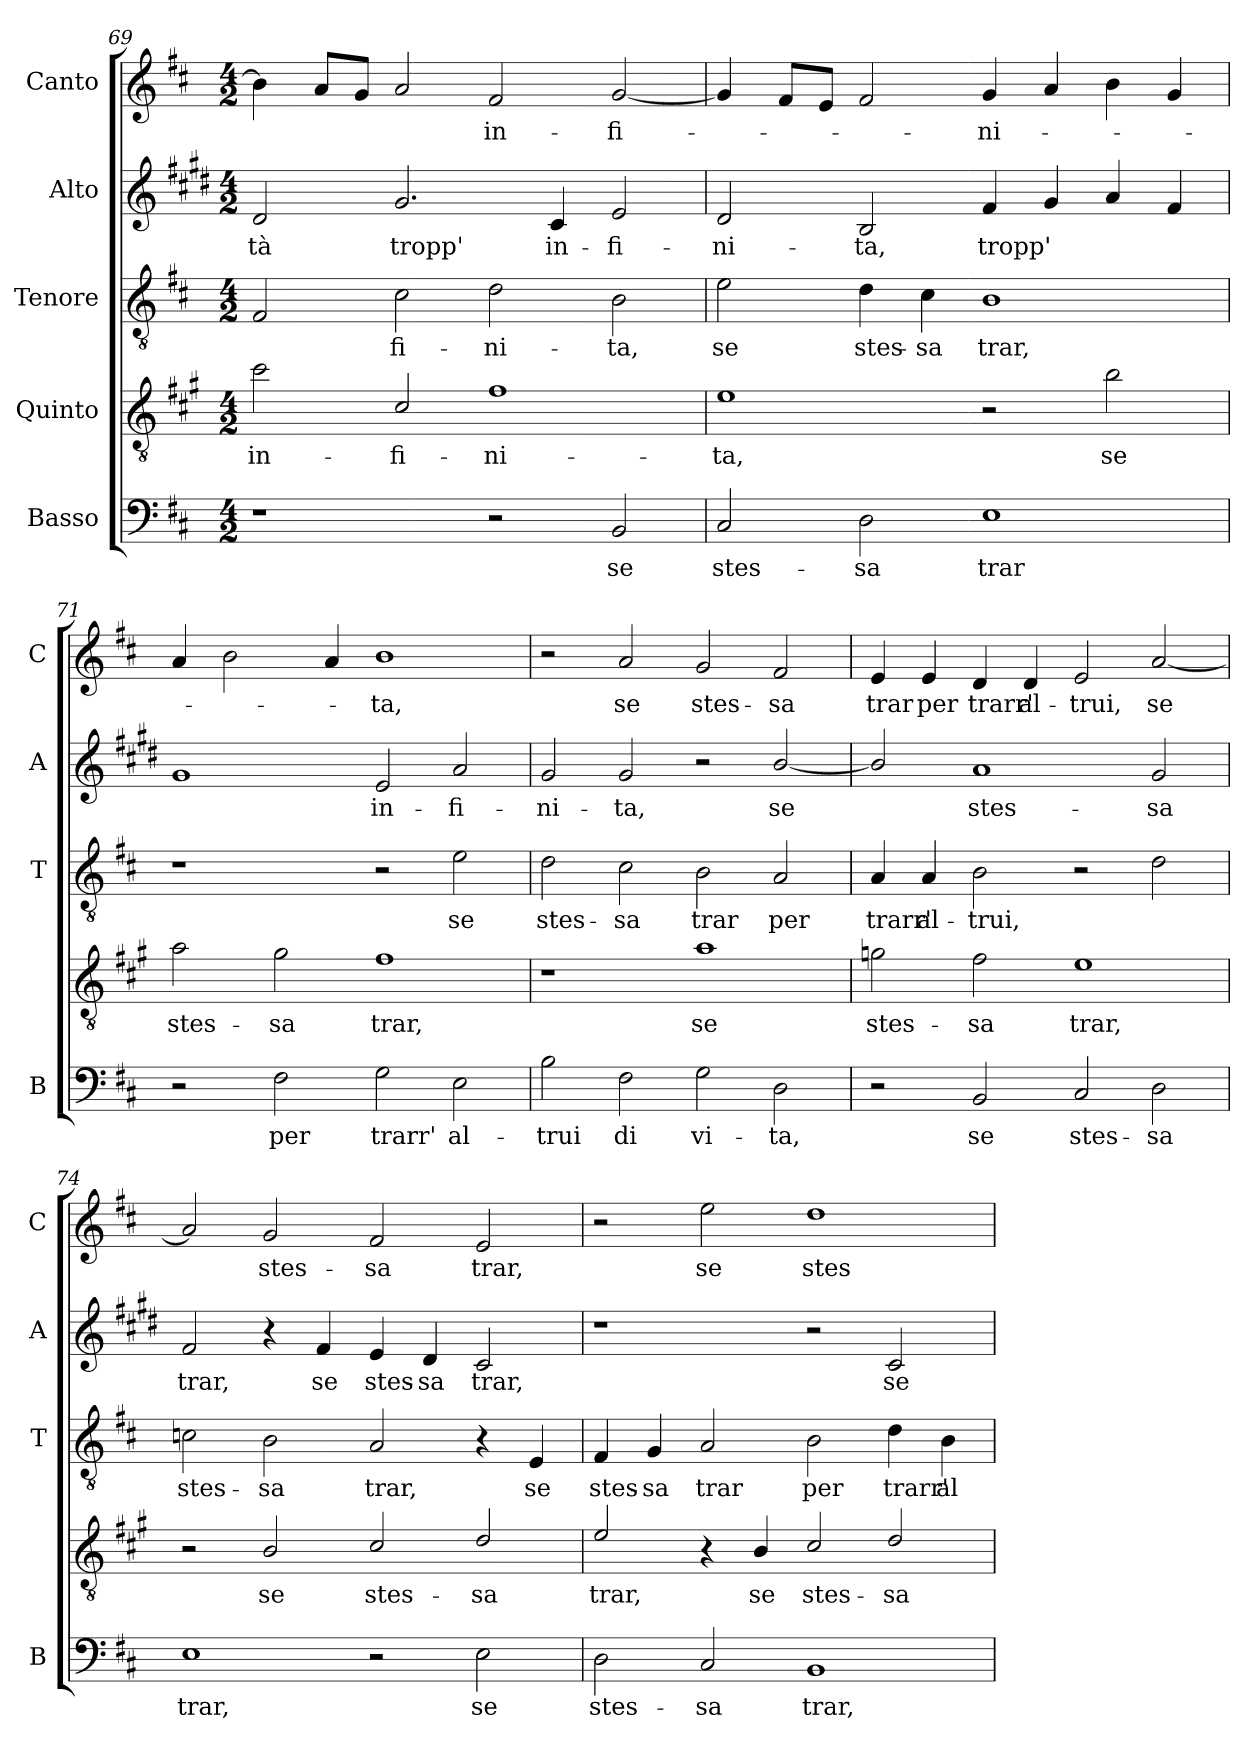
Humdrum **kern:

**kern	**text	**kern	**text	**kern	**text	**kern	**text	**kern	**text
*part5	*part5	*part4	*part4	*part3	*part3	*part2	*part2	*part1	*part1
*staff5	*staff5	*staff4	*staff4	*staff3	*staff3	*staff2	*staff2	*staff1	*staff1
*I"Basso	*	*I"Quinto	*	*I"Tenore	*	*I"Alto	*	*I"Canto	*
*I'B	*	*	*	*I'T	*	*I'A	*	*I'C	*
*clefF4	*	*clefGv2	*	*clefGv2	*	*clefG2	*	*clefG2	*
*	*	*ITrd4c7	*	*	*	*ITrd1c2	*	*	*
*k[f#c#]	*	*k[f#c#]	*	*k[f#c#]	*	*k[f#c#]	*	*k[f#c#]	*
*D:	*	*D:	*	*D:	*	*D:	*	*D:	*
*M4/2	*	*M4/2	*	*M4/2	*	*M4/2	*	*M4/2	*
=69	=69	=69	=69	=69	=69	=69	=69	=69	=69
!	!	!	!LO:LY:b	!	!	!	!LO:LY:b	!	!
1r	.	2f#\	in-	2F#/	.	2c#/	-tà	4b\]	.
.	.	.	.	.	.	.	.	8a/L	.
.	.	.	.	.	.	.	.	8g/J	.
!	!	!	!LO:LY:b	!	!LO:LY:b	!	!LO:LY:b	!	!
.	.	2F#/	-fi-	2c#\	-fi-	2.f#/	tropp'	2a/	.
!	!	!	!LO:LY:b	!	!LO:LY:b	!	!	!	!LO:LY:b
2r	.	1B	-ni-	2d\	-ni-	.	.	2f#/	in-
!	!	!	!	!	!	!	!LO:LY:b	!	!
.	.	.	.	.	.	4B/	in-	.	.
!	!LO:LY:b	!	!	!	!LO:LY:b	!	!LO:LY:b	!	!LO:LY:b
2BB/	se	.	.	2B\	-ta,	2d/	-fi-	[2g/	-fi-
!!LO:LB:g=z
=70	=70	=70	=70	=70	=70	=70	=70	=70	=70
!	!LO:LY:b	!	!LO:LY:b	!	!LO:LY:b	!	!LO:LY:b	!	!
2C#/	stes-	1A	-ta,	2e\	se	2c#/	-ni-	4g/]	.
.	.	.	.	.	.	.	.	8f#/L	.
.	.	.	.	.	.	.	.	8e/J	.
!	!LO:LY:b	!	!	!	!LO:LY:b	!	!LO:LY:b	!	!
2D\	-sa	.	.	4d\	stes-	2A/	-ta,	2f#/	.
!	!	!	!	!	!LO:LY:b	!	!	!	!
.	.	.	.	4c#\	-sa	.	.	.	.
!	!LO:LY:b	!	!	!	!LO:LY:b	!	!LO:LY:b	!	!LO:LY:b
1E	trar	2r	.	1B	trar,	4e/	tropp'	4g/	-ni-
.	.	.	.	.	.	4f#/	.	4a/	.
!	!	!	!LO:LY:b	!	!	!	!	!	!
.	.	2e\	se	.	.	4g/	.	4b\	.
.	.	.	.	.	.	4e/	.	4g/	.
=71	=71	=71	=71	=71	=71	=71	=71	=71	=71
!	!	!	!LO:LY:b	!	!	!	!	!	!
2r	.	2d\	stes-	1r	.	1f#	.	4a/	.
.	.	.	.	.	.	.	.	2b\	.
!	!LO:LY:b	!	!LO:LY:b	!	!	!	!	!	!
2F#\	per	2c#\	-sa	.	.	.	.	.	.
.	.	.	.	.	.	.	.	4a/	.
!	!LO:LY:b	!	!LO:LY:b	!	!	!	!LO:LY:b	!	!LO:LY:b
2G\	trarr'	1B	trar,	2r	.	2d/	in-	1b	-ta,
!	!LO:LY:b	!	!	!	!LO:LY:b	!	!LO:LY:b	!	!
2E\	al-	.	.	2e\	se	2g/	-fi-	.	.
=72	=72	=72	=72	=72	=72	=72	=72	=72	=72
!	!LO:LY:b	!	!	!	!LO:LY:b	!	!LO:LY:b	!	!
2B\	-trui	1r	.	2d\	stes-	2f#/	-ni-	2r	.
!	!LO:LY:b	!	!	!	!LO:LY:b	!	!LO:LY:b	!	!LO:LY:b
2F#\	di	.	.	2c#\	-sa	2f#/	-ta,	2a/	se
!	!LO:LY:b	!	!LO:LY:b	!	!LO:LY:b	!	!	!	!LO:LY:b
2G\	vi-	1d	se	2B\	trar	2r	.	2g/	stes-
!	!LO:LY:b	!	!	!	!LO:LY:b	!	!LO:LY:b	!	!LO:LY:b
2D\	-ta,	.	.	2A/	per	[2a/	se	2f#/	-sa
=73	=73	=73	=73	=73	=73	=73	=73	=73	=73
!	!	!	!LO:LY:b	!	!LO:LY:b	!	!	!	!LO:LY:b
2r	.	2cn\	stes-	4A/	trarr'	2a/]	.	4e/	trar
!	!	!	!	!	!LO:LY:b	!	!	!	!LO:LY:b
.	.	.	.	4A/	al-	.	.	4e/	per
!	!LO:LY:b	!	!LO:LY:b	!	!LO:LY:b	!	!LO:LY:b	!	!LO:LY:b
2BB/	se	2B\	-sa	2B\	-trui,	1g	stes-	4d/	trarr'
!	!	!	!	!	!	!	!	!	!LO:LY:b
.	.	.	.	.	.	.	.	4d/	al-
!	!LO:LY:b	!	!LO:LY:b	!	!	!	!	!	!LO:LY:b
2C#/	stes-	1A	trar,	2r	.	.	.	2e/	-trui,
!	!LO:LY:b	!	!	!	!	!	!LO:LY:b	!	!LO:LY:b
2D\	-sa	.	.	2d\	.	2f#/	-sa	[2a/	se
=74	=74	=74	=74	=74	=74	=74	=74	=74	=74
!	!LO:LY:b	!	!	!	!LO:LY:b	!	!LO:LY:b	!	!
1E	trar,	2r	.	2cn\	stes-	2e/	trar,	2a/]	.
!	!	!	!LO:LY:b	!	!LO:LY:b	!	!	!	!LO:LY:b
.	.	2E/	se	2B\	-sa	4r	.	2g/	stes-
!	!	!	!	!	!	!	!LO:LY:b	!	!
.	.	.	.	.	.	4e/	se	.	.
!	!	!	!LO:LY:b	!	!LO:LY:b	!	!LO:LY:b	!	!LO:LY:b
2r	.	2F#/	stes-	2A/	trar,	4d/	stes-	2f#/	-sa
!	!	!	!	!	!	!	!LO:LY:b	!	!
.	.	.	.	.	.	4c#/	-sa	.	.
!	!LO:LY:b	!	!LO:LY:b	!	!	!	!LO:LY:b	!	!LO:LY:b
2E\	se	2G/	-sa	4r	.	2B/	trar,	2e/	trar,
!	!	!	!	!	!LO:LY:b	!	!	!	!
.	.	.	.	4E/	se	.	.	.	.
!!LO:PB:g=z
=75	=75	=75	=75	=75	=75	=75	=75	=75	=75
!	!LO:LY:b	!	!LO:LY:b	!	!LO:LY:b	!	!	!	!
2D\	stes-	2A/	trar,	4F#/	stes-	1r	.	2r	.
!	!	!	!	!	!LO:LY:b	!	!	!	!
.	.	.	.	4G/	-sa	.	.	.	.
!	!LO:LY:b	!	!	!	!LO:LY:b	!	!	!	!LO:LY:b
2C#/	-sa	4r	.	2A/	trar	.	.	2ee\	se
!	!	!	!LO:LY:b	!	!	!	!	!	!
.	.	4E/	se	.	.	.	.	.	.
!	!LO:LY:b	!	!LO:LY:b	!	!LO:LY:b	!	!	!	!LO:LY:b
1BB	trar,	2F#/	stes-	2B\	per	2r	.	1dd	stes-
!	!	!	!LO:LY:b	!	!LO:LY:b	!	!LO:LY:b	!	!
.	.	2G/	-sa	4d\	trarr'	2B/	se	.	.
!	!	!	!	!	!LO:LY:b	!	!	!	!
.	.	.	.	4B\	al-	.	.	.	.
=	=	=	=	=	=	=	=	=	=
*-	*-	*-	*-	*-	*-	*-	*-	*-	*-
